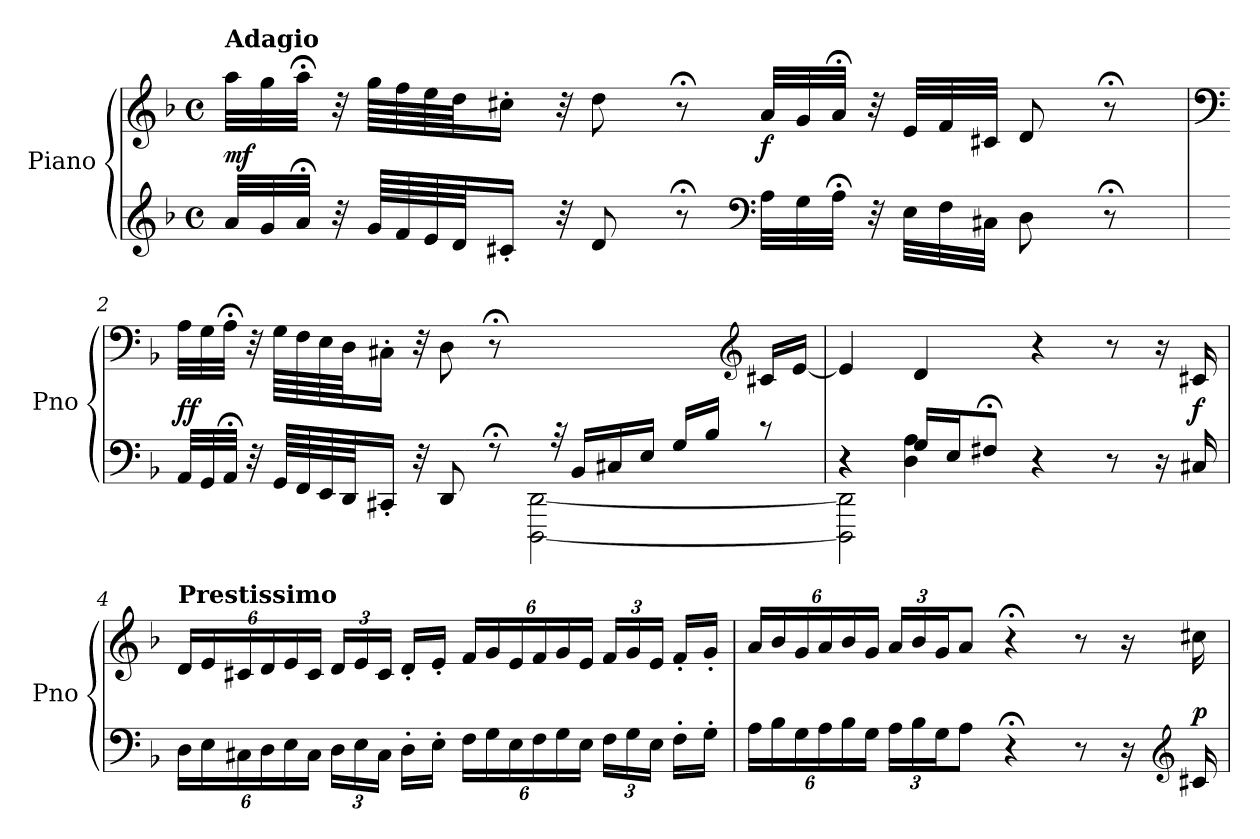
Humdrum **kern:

**kern	**kern	**dynam
*part1	*part1	*part1
*staff2	*staff1	*staff1/2
*I"Piano	*	*
*I'Pno	*	*
*clefG2	*clefG2	*
*k[b-]	*k[b-]	*
*M4/4	*M4/4	*
*met(c)	*met(c)	*
=1	=1	=1
!	!LO:TX:a:B:t=Adagio	!
!	!	!LO:DY:a=2
32a/LLL	32aa\LLL	mf
32g/	32gg\	.
*	*MM10	*
32a;</JJJ	32aa;<\JJJ	.
32r	32r	.
*	*MM40	*
64g/LLLL	64gg\LLLL	.
64f/	64ff\	.
64e/	64ee\	.
64d/JJ	64dd\JJ	.
16c#X'/JJ	16cc#X'\JJ	.
32r	32r	.
*	*MM10	*
8d/	8dd\	.
8r;<	8r;<	.
*clefF4	*	*
*	*MM60	*
!	!	!LO:DY:b
32A\LLL	32a/LLL	f
32G\	32g/	.
*	*MM10	*
32A;<\JJJ	32a;</JJJ	.
32r	32r	.
*	*MM40	*
32E\LLL	32e/LLL	.
32F\	32f/	.
32C#X\JJJ	32c#X/JJJ	.
8D\	8d/	.
*	*MM10	*
8r;<	8r;<	.
=2	=2	=2
*	*clefF4	*
*	*MM60	*
*^	*	*
!	!	!	!LO:DY:a=2
32AA/LLL	2ryy	32A\LLL	ff
32GG/	.	32G\	.
*	*	*MM10	*
32AA;</JJJ	.	32A;<\JJJ	.
32r	.	32r	.
*	*	*MM40	*
64GG/LLLL	.	64G\LLLL	.
64FF/	.	64F\	.
64EE/	.	64E\	.
64DD/JJ	.	64D\JJ	.
16CC#X'/JJ	.	16C#X'\JJ	.
32r	.	32r	.
*	*	*MM10	*
8DD/	.	8D\	.
8r;<	.	8r;<	.
*	*	*MM48	*
.	[2DDD\ [2DD\	.	.
32r	.	32ryy	.
16BB-/LL	.	16ryy	.
16C#X/	.	16ryy	.
16E/JJ	.	16ryy	.
16G/LL	.	16ryy	.
16B-/JJ	.	16ryy	.
*	*	*clefG2	*
8r	.	16c#X/LL	.
.	.	[16e/JJ	.
=3	=3	=3	=3
*	*^	*	*
4r	2DDD\] 2DD\]	4r	4e/]	.
*	*	*	*MM36	*
16G/LL	.	4D\ 4A\	4d/	.
16E/J	.	.	.	.
*	*	*	*MM10	*
8F#X;</J	.	.	.	.
*	*	*	*MM82	*
4r	2ryy	2ryy	4r	.
8r	.	.	8r	.
16r	.	.	16r	.
!	!	!	!	!LO:DY:b
16C#X/	.	.	16c#X/	f
*v	*v	*v	*	*
!!LO:LB:g=z
=4	=4	=4
*Xbrackettup	*Xbrackettup	*
!	!LO:TX:a:B:t=Prestissimo	!
24D\LL	24d/LL	.
24E\	24e/	.
24C#X\	24c#X/	.
24D\	24d/	.
24E\	24e/	.
24C#\JJ	24c#/JJ	.
24D\LL	24d/LL	.
24E\	24e/	.
24C#\JJ	24c#/JJ	.
16D'\LL	16d'/LL	.
16E'\JJ	16e'/JJ	.
24F\LL	24f/LL	.
24G\	24g/	.
24E\	24e/	.
24F\	24f/	.
24G\	24g/	.
24E\JJ	24e/JJ	.
24F\LL	24f/LL	.
24G\	24g/	.
24E\JJ	24e/JJ	.
16F'\LL	16f'/LL	.
16G'\JJ	16g'/JJ	.
=5	=5	=5
24A\LL	24a/LL	.
24B-\	24b-/	.
24G\	24g/	.
24A\	24a/	.
24B-\	24b-/	.
24G\JJ	24g/JJ	.
24A\LL	24a/LL	.
24B-\	24b-/	.
24G\J	24g/J	.
*	*MM48	*
8A\J	8a/J	.
*	*MM82	*
4r;<	4r;<	.
8r	8r	.
16r	16r	.
*clefG2	*	*
!	!	!LO:DY:a=2
16c#X/	16cc#X\	p
=	=	=
*-	*-	*-
